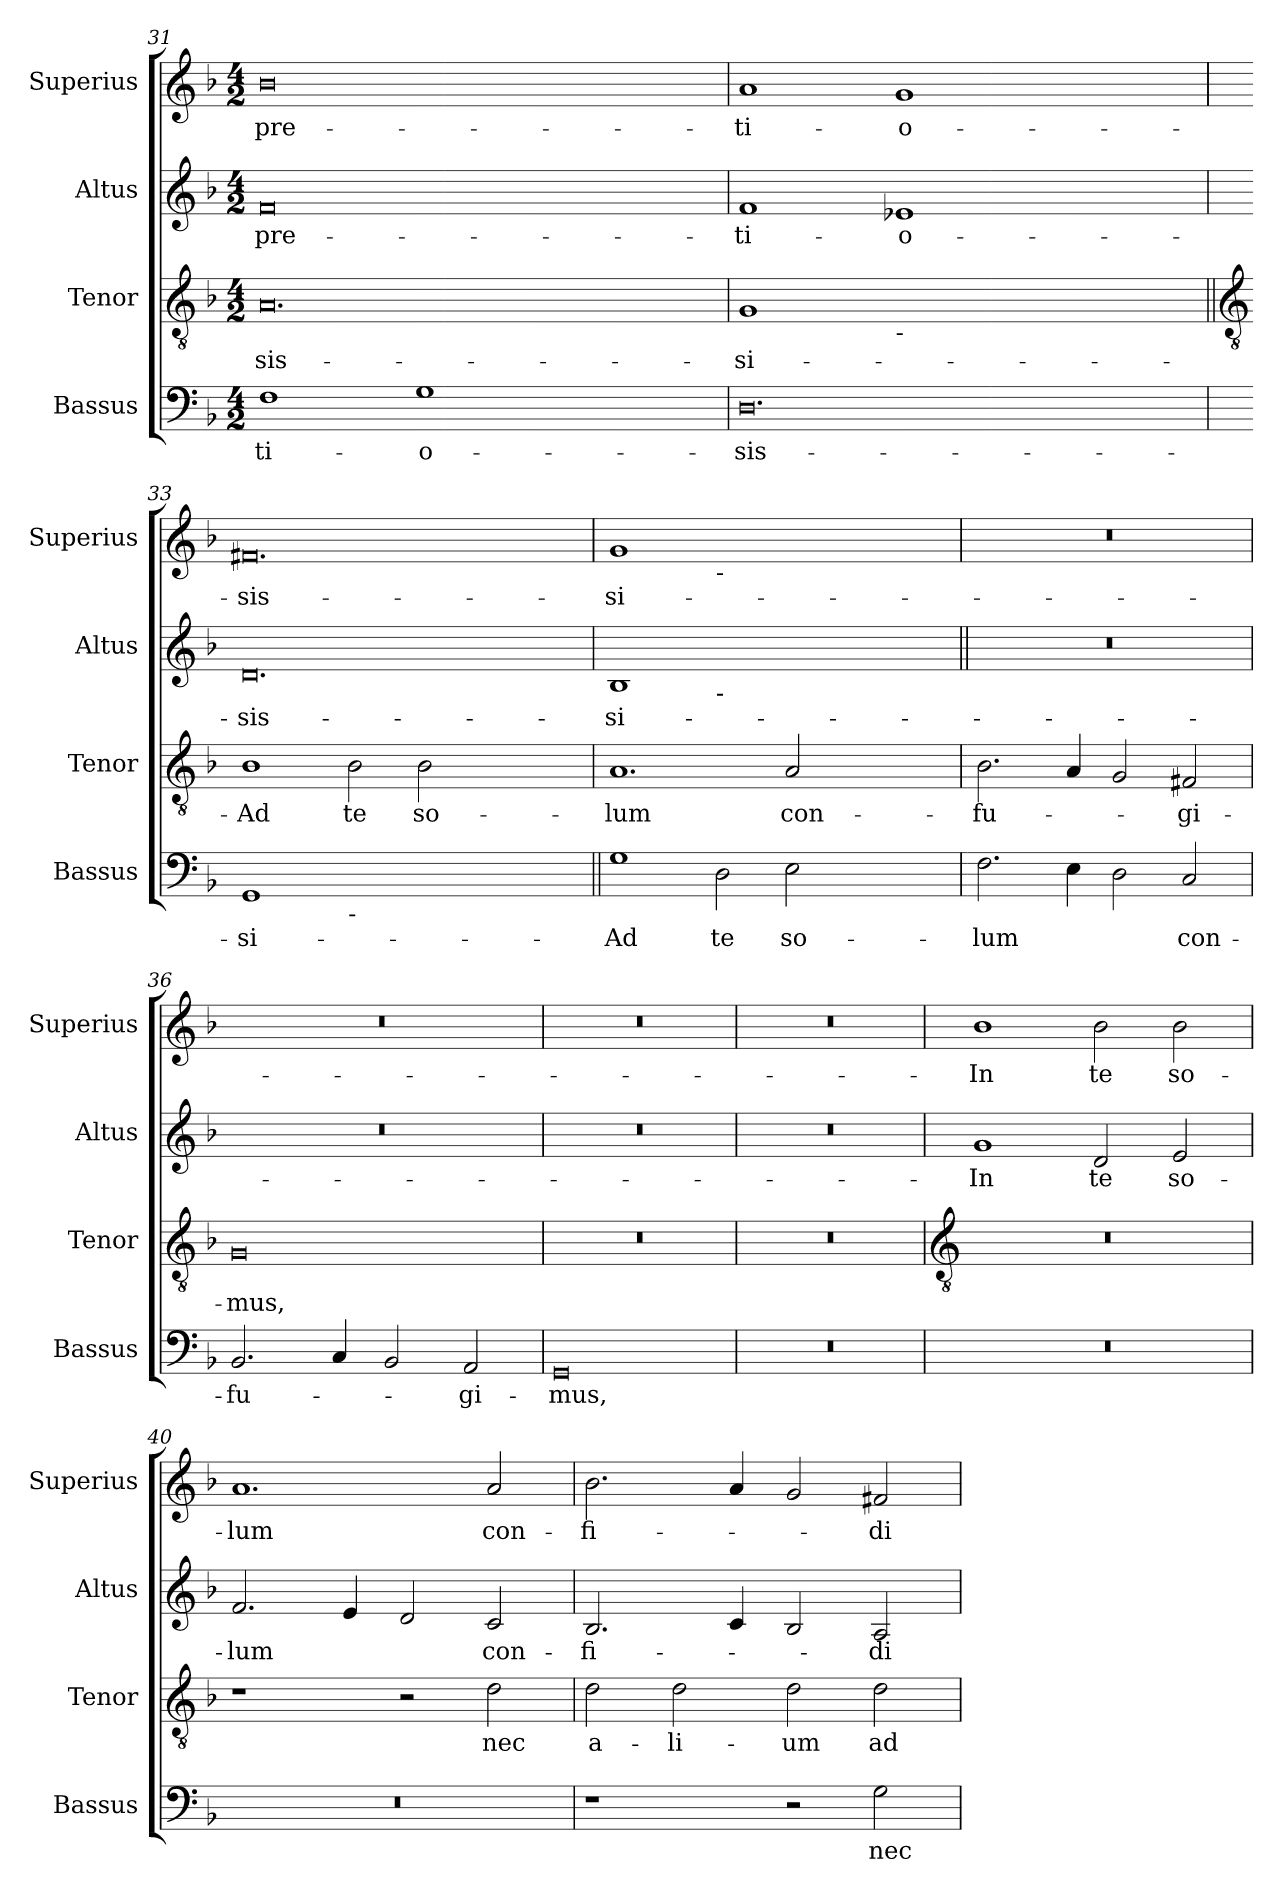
**kern	**text	**kern	**text	**kern	**text	**kern	**text
*part4	*part4	*part3	*part3	*part2	*part2	*part1	*part1
*staff4	*staff4	*staff3	*staff3	*staff2	*staff2	*staff1	*staff1
*I"Bassus	*	*I"Tenor	*	*I"Altus	*	*I"Superius	*
*I'Bassus	*	*I'Tenor	*	*I'Altus	*	*I'Superius	*
*clefF4	*	*clefGv2	*	*clefG2	*	*clefG2	*
*k[b-]	*	*k[b-]	*	*k[b-]	*	*k[b-]	*
*F:	*	*F:	*	*F:	*	*F:	*
*M4/2	*	*M4/2	*	*M4/2	*	*M4/2	*
=31	=31	=31	=31	=31	=31	=31	=31
!	!LO:LY:b	!	!LO:LY:b	!	!LO:LY:b	!	!LO:LY:b
*	*	*	*	*	*	*^	*
1F	-ti-	0.A	-sis-	0f	pre-	0b-	0ryy	pre-
!	!LO:LY:b	!	!	!	!	!	!	!
1G	-o-	.	.	.	.	.	.	.
1ryy	.	.	.	1ryy	.	1ryy	1ryy	.
=32	=32	=32	=32	=32	=32	=32	=32	=32
!	!LO:LY:b	!	!LO:LY:b	!	!LO:LY:b	!	!	!LO:LY:b
0.D	-sis-	1G	-si-	1f	-ti-	1a	0ryy	-ti-
!	!	!LO:TX:b:t=-	!	!	!	!	!	!
!	!	!	!LO:LY:b	!	!LO:LY:b	!	!	!LO:LY:b
.	.	0G;<yy	-mo.	1e-	-o-	1g	.	-o-
.	.	.	.	1ryy	.	1ryy	1ryy	.
!!LO:LB:g=z	!!
=33	=33	=33||	=33	=33	=33	=33	=33	=33
*	*	*clefGv2	*	*	*	*	*	*
!	!LO:LY:b	!	!LO:LY:b	!	!LO:LY:b	!	!	!LO:LY:b
1GG	-si-	1B-	Ad	0.d	-sis-	0.f#	1ryy	-sis-
!LO:TX:b:t=-	!	!	!	!	!	!	!	!
!	!LO:LY:b	!	!LO:LY:b	!	!	!	!	!
0GG;<yy	-mo.	2B-	te	.	.	.	1ryy	.
!	!	!	!LO:LY:b	!	!	!	!	!
.	.	2B-	so-	.	.	.	.	.
.	.	1ryy	.	.	.	.	1ryy	.
!!LO:LB:g=z	!!
=34||	=34	=34	=34	=34	=34	=34	=34	=34
!	!LO:LY:b	!	!LO:LY:b	!	!LO:LY:b	!	!	!LO:LY:b
1G	Ad	1.A	-lum	1B-	-si-	1g	0.ryy	-si-
!	!	!	!	!	!	!LO:TX:b:t=-	!	!
!	!	!	!	!LO:TX:b:t=-	!	!	!	!
!	!LO:LY:b	!	!	!	!LO:LY:b	!	!	!LO:LY:b
2D	te	.	.	0d;<yy	-mo.	0g;<yy	.	-mo.
!	!LO:LY:b	!	!LO:LY:b	!	!	!	!	!
2E	so-	2A	con-	.	.	.	.	.
1ryy	.	1ryy	.	.	.	.	.	.
*	*	*	*	*	*	*v	*v	*
!!LO:LB:g=z
=35	=35	=35	=35	=35||	=35	=35	=35
!	!LO:LY:b	!	!LO:LY:b	!	!	!	!
2.F	-lum	2.B-	-fu-	0r	.	0r	.
4E	.	4A	.	.	.	.	.
2D	.	2G	.	.	.	.	.
!	!LO:LY:b	!	!LO:LY:b	!	!	!	!
2C	con-	2F#	-gi-	.	.	.	.
=36	=36	=36	=36	=36	=36	=36	=36
!	!LO:LY:b	!	!LO:LY:b	!	!	!	!
2.BB-	-fu-	0G	-mus,	0r	.	0r	.
4C	.	.	.	.	.	.	.
2BB-	.	.	.	.	.	.	.
!	!LO:LY:b	!	!	!	!	!	!
2AA	-gi-	.	.	.	.	.	.
=37	=37	=37	=37	=37	=37	=37	=37
!	!LO:LY:b	!	!	!	!	!	!
0GG	-mus,	0r	.	0r	.	0r	.
=38	=38	=38	=38	=38	=38	=38	=38
0r	.	0r	.	0r	.	0r	.
!!LO:LB:g=z
=39	=39	=39	=39	=39	=39	=39	=39
*	*	*clefGv2	*	*	*	*	*
!	!	!	!	!	!LO:LY:b	!	!LO:LY:b
0r	.	0r	.	1g	In	1b-	In
!	!	!	!	!	!LO:LY:b	!	!LO:LY:b
.	.	.	.	2d	te	2b-	te
!	!	!	!	!	!LO:LY:b	!	!LO:LY:b
.	.	.	.	2e	so-	2b-	so-
!!LO:LB:g=z
=40	=40	=40	=40	=40	=40	=40	=40
!	!	!	!	!	!LO:LY:b	!	!LO:LY:b
0r	.	1r	.	2.f	-lum	1.a	-lum
.	.	.	.	4e	.	.	.
.	.	2r	.	2d	.	.	.
!	!	!	!LO:LY:b	!	!LO:LY:b	!	!LO:LY:b
.	.	2d	nec	2c	con-	2a	con-
!!LO:LB:g=z
=41	=41	=41	=41	=41	=41	=41	=41
!	!	!	!LO:LY:b	!	!LO:LY:b	!	!LO:LY:b
1r	.	2d	a-	2.B-	-fi-	2.b-	-fi-
!	!	!	!LO:LY:b	!	!	!	!
.	.	2d	-li-	.	.	.	.
.	.	.	.	4c	.	4a	.
!	!	!	!LO:LY:b	!	!	!	!
2r	.	2d	-um	2B-	.	2g	.
!	!LO:LY:b	!	!LO:LY:b	!	!LO:LY:b	!	!LO:LY:b
2G	nec	2d	ad-	2A	-di-	2f#	-di-
=	=	=	=	=	=	=	=
*-	*-	*-	*-	*-	*-	*-	*-
